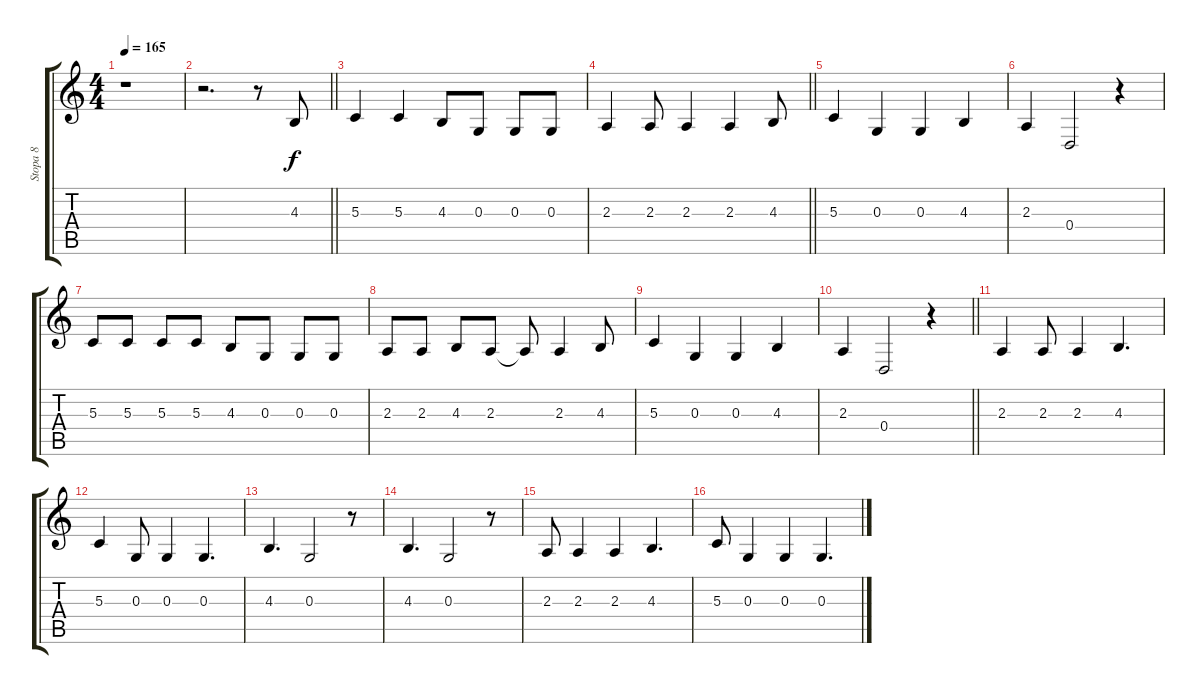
\track ("Stopa 8" "Stopa 8") {instrument flute}
\staff {score tabs}
\tuning (E4 B3 G3 D3 A2 E2) {hide}
\ts (4 4)
\tempo 165
\clef g2
\ks c
r.1{dy f} |
\barLineRight lightlight
r.2{d} r.8 4.3.8 |
\section ("" "")
5.3.4 5.3.4 4.3.8 0.3.8 0.3.8 0.3.8 |
\barLineRight lightlight
2.3.4 2.3.8 2.3.4 2.3.4 4.3.8 |
5.3.4 0.3.4 0.3.4 4.3.4 |
2.3.4 0.4.2 r.4 |
5.3.8 5.3.8 5.3.8 5.3.8 4.3.8 0.3.8 0.3.8 0.3.8 |
2.3.8 2.3.8 4.3.8 2.3.8 2.3{t}.8 2.3.4 4.3.8 |
5.3.4 0.3.4 0.3.4 4.3.4 |
\barLineRight lightlight
2.3.4 0.4.2 r.4 |
2.3.4 2.3.8 2.3.4 4.3.4{d} |
5.3.4 0.3.8 0.3.4 0.3.4{d} |
4.3.4{d} 0.3.2 r.8 |
4.3.4{d} 0.3.2 r.8 |
2.3.8 2.3.4 2.3.4 4.3.4{d} |
5.3.8 0.3.4 0.3.4 0.3.4{d}
